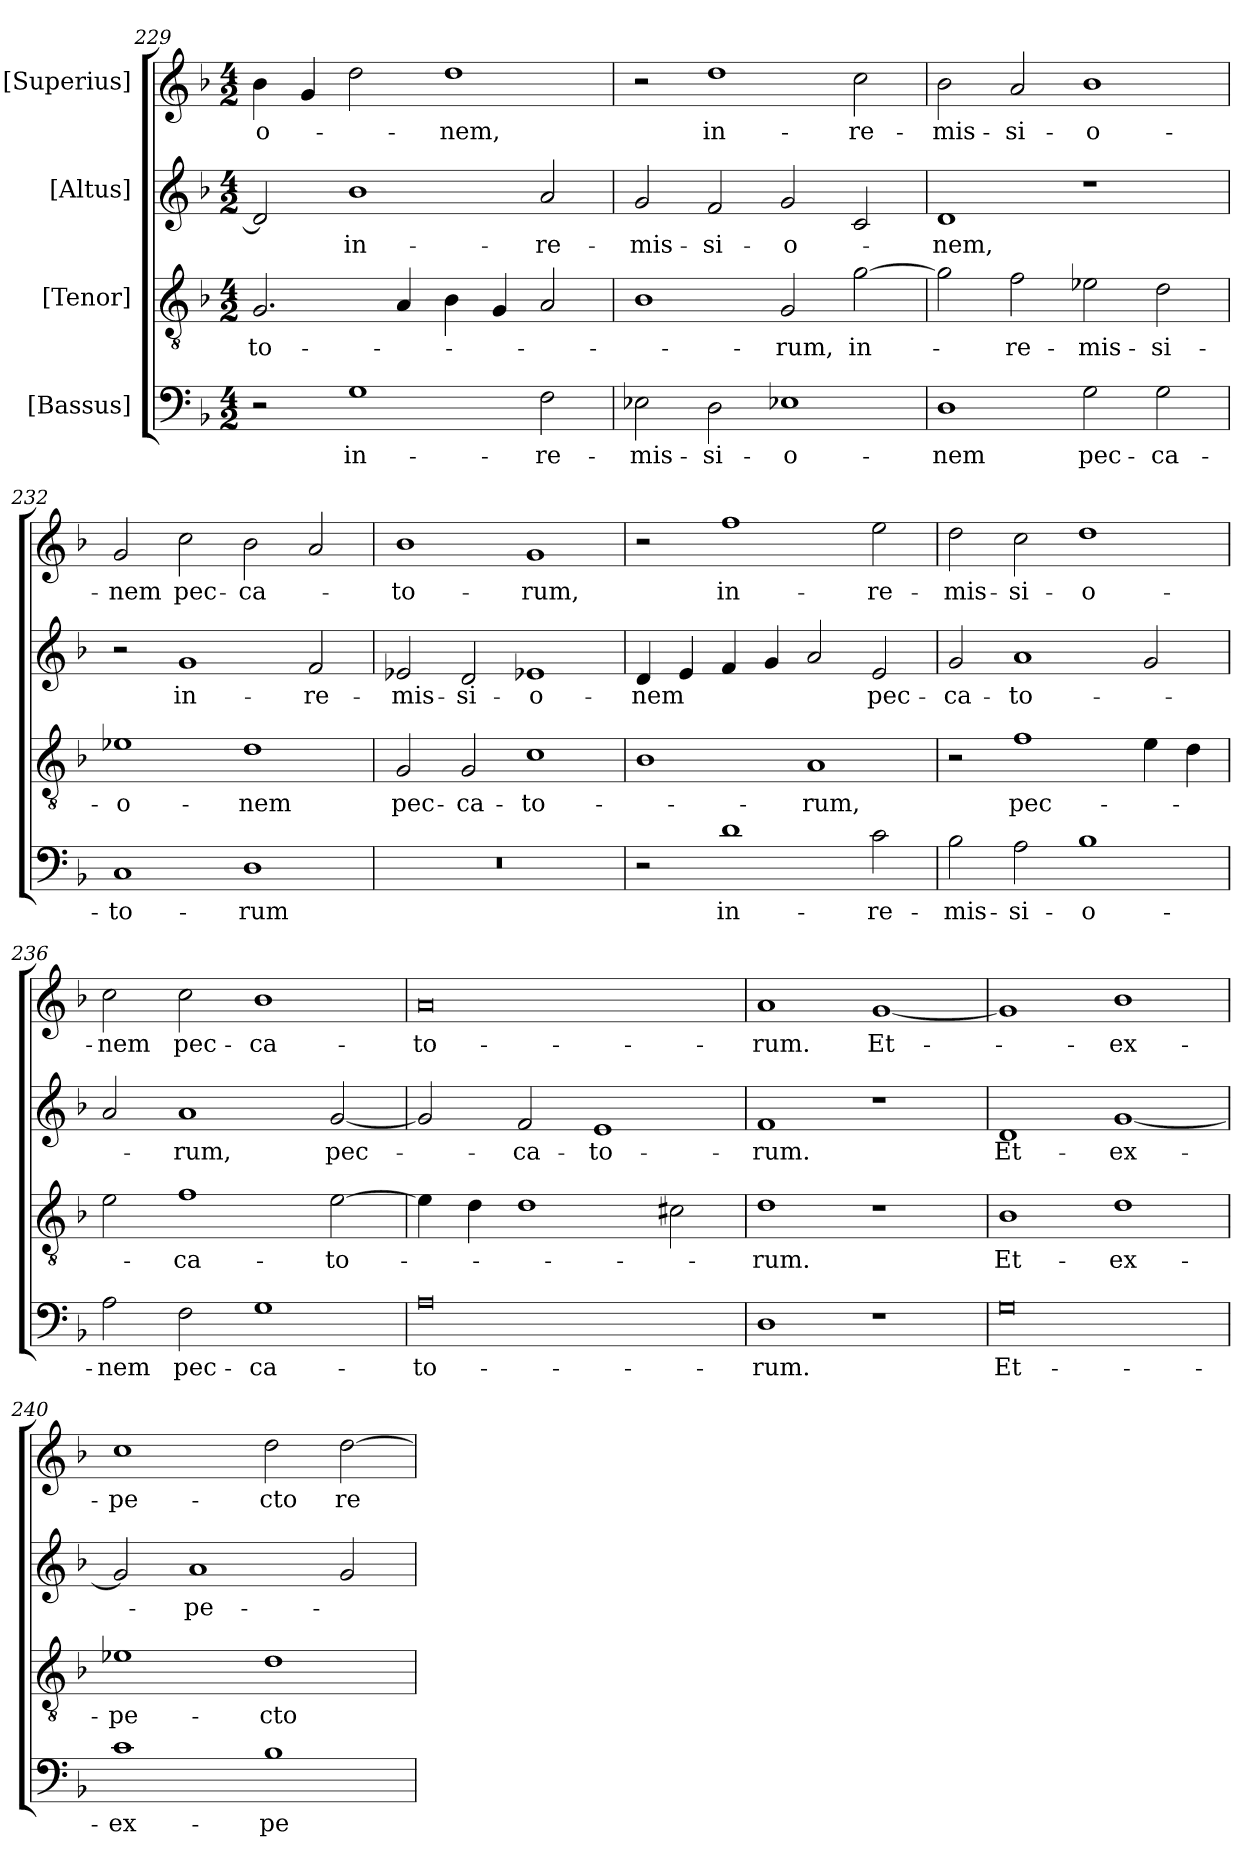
**kern	**text	**kern	**text	**kern	**text	**kern	**text
*part4	*part4	*part3	*part3	*part2	*part2	*part1	*part1
*staff4	*staff4	*staff3	*staff3	*staff2	*staff2	*staff1	*staff1
*I"[Bassus]	*	*I"[Tenor]	*	*I"[Altus]	*	*I"[Superius]	*
*clefF4	*	*clefGv2	*	*clefG2	*	*clefG2	*
*k[b-]	*	*k[b-]	*	*k[b-]	*	*k[b-]	*
*M4/2	*	*M4/2	*	*M4/2	*	*M4/2	*
=229	=229	=229	=229	=229	=229	=229	=229
2r	.	2.G/	-to-	2d/]	.	4b-\	-o-
.	.	.	.	.	.	4g/	.
1G\	in-	.	.	1b-\	in-	2dd\	.
.	.	4A/	.	.	.	.	.
.	.	4B-\	.	.	.	1dd\	-nem,
.	.	4G/	.	.	.	.	.
2F\	re-	2A/	.	2a/	re-	.	.
=230	=230	=230	=230	=230	=230	=230	=230
2E-X\	-mis-	1B-\	.	2g/	-mis-	2r	.
2D\	-si-	.	.	2f/	-si-	1dd\	in-
1E-X\	-o-	2G/	-rum,	2g/	-o-	.	.
.	.	[2g\	in-	2c/	.	2cc\	re-
=231	=231	=231	=231	=231	=231	=231	=231
1D\	-nem	2g\]	.	1d/	-nem,	2b-\	-mis-
.	.	2f\	re-	.	.	2a/	-si-
2G\	pec-	2e-X\	-mis-	1r	.	1b-\	-o-
2G\	-ca-	2d\	-si-	.	.	.	.
=232	=232	=232	=232	=232	=232	=232	=232
1C/	-to-	1e-X\	-o-	2r	.	2g/	-nem
.	.	.	.	1g/	in-	2cc\	pec-
1D\	-rum	1d\	-nem	.	.	2b-\	-ca-
.	.	.	.	2f/	re-	2a/	.
=233	=233	=233	=233	=233	=233	=233	=233
0r	.	2G/	pec-	2e-X/	-mis-	1b-\	-to-
.	.	2G/	-ca-	2d/	-si-	.	.
.	.	1c\	-to-	1e-X/	-o-	1g/	-rum,
=234	=234	=234	=234	=234	=234	=234	=234
2r	.	1B-\	.	4d/	-nem	2r	.
.	.	.	.	4e/	.	.	.
1d\	in-	.	.	4f/	.	1ff\	in-
.	.	.	.	4g/	.	.	.
.	.	1A/	-rum,	2a/	.	.	.
2c\	re-	.	.	2e/	pec-	2ee\	re-
=235	=235	=235	=235	=235	=235	=235	=235
2B-\	-mis-	2r	.	2g/	-ca-	2dd\	-mis-
2A\	-si-	1f\	pec-	1a/	-to-	2cc\	-si-
1B-\	-o-	.	.	.	.	1dd\	-o-
.	.	4e\	.	2g/	.	.	.
.	.	4d\	.	.	.	.	.
=236	=236	=236	=236	=236	=236	=236	=236
2A\	-nem	2e\	.	2a/	.	2cc\	-nem
2F\	pec-	1f\	-ca-	1a/	-rum,	2cc\	pec-
1G\	-ca-	.	.	.	.	1b-\	-ca-
.	.	[2e\	-to-	[2g/	pec-	.	.
=237	=237	=237	=237	=237	=237	=237	=237
0A\	-to-	4e\]	.	2g/]	.	0a/	-to-
.	.	4d\	.	.	.	.	.
.	.	1d\	.	2f/	-ca-	.	.
.	.	.	.	1e/	-to-	.	.
.	.	2c#X\	.	.	.	.	.
=238	=238	=238	=238	=238	=238	=238	=238
1D\	-rum.	1d\	-rum.	1f/	-rum.	1a/	-rum.
1r	.	1r	.	1r	.	[1g/	Et-
=239	=239	=239	=239	=239	=239	=239	=239
0G\	Et-	1B-\	Et-	1d/	Et-	1g/]	.
.	.	1d\	ex-	[1g/	ex-	1b-\	ex-
=240	=240	=240	=240	=240	=240	=240	=240
1c\	ex-	1e-X\	-pe-	2g/]	.	1cc\	-pe-
.	.	.	.	1a/	-pe-	.	.
1B-\	-pe-	1d\	-cto	.	.	2dd\	-cto
.	.	.	.	2g/	.	[2dd\	re-
=	=	=	=	=	=	=	=
*-	*-	*-	*-	*-	*-	*-	*-
